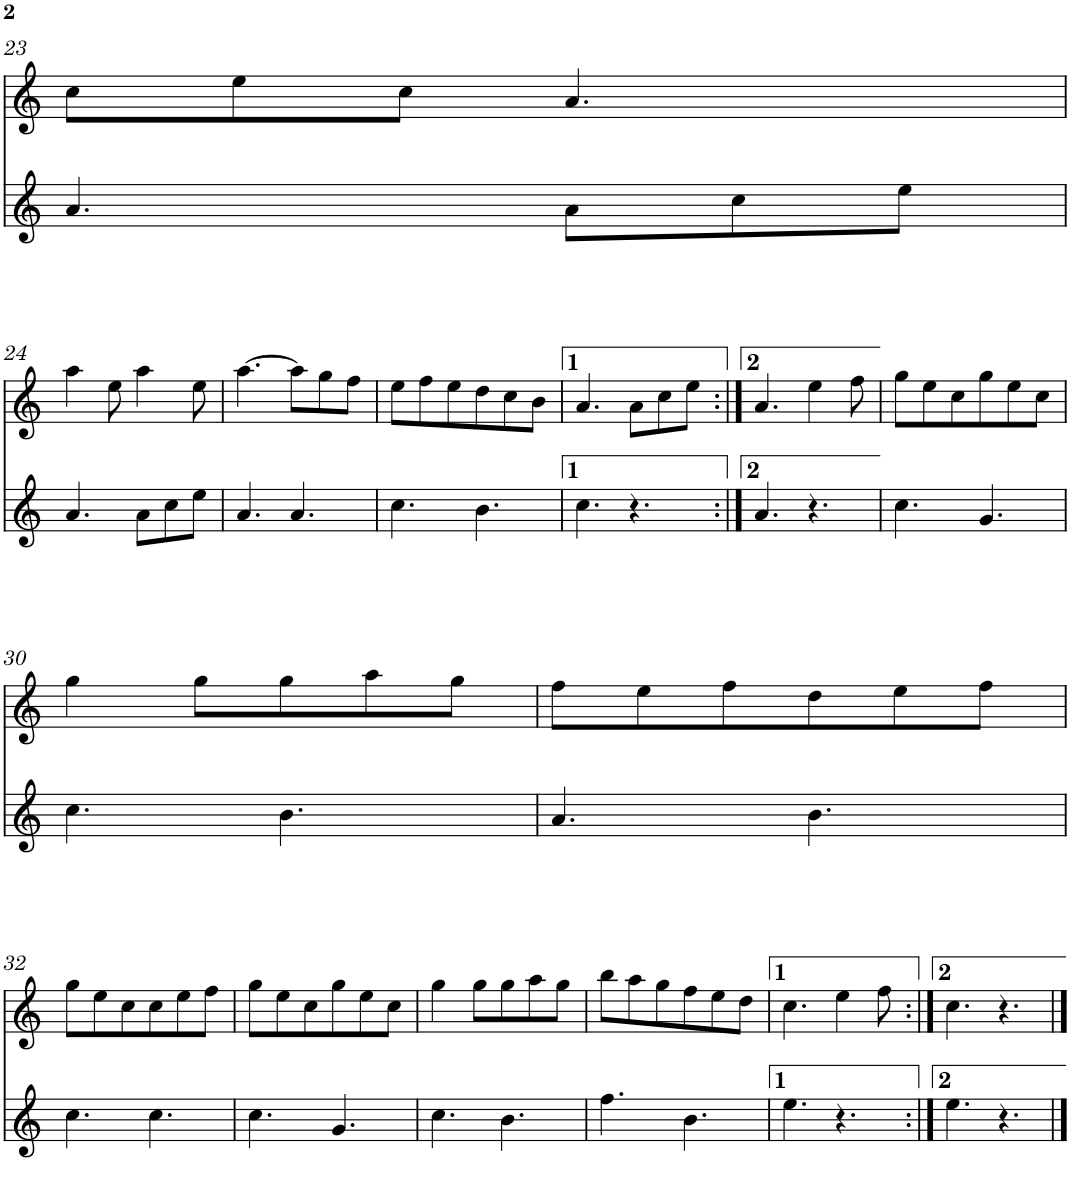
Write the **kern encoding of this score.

**kern	**kern
*part2	*part1
*staff2	*staff1
*I"Gralla 2	*I"Gralla 1
!!LO:PB:g=z
*clefG2	*clefG2
*k[]	*k[]
*M3/8	*M3/8
=23	=23
4.a/	8cc\L
.	8ee\
.	8cc\J
8a\L	4.a/
8cc\	.
8ee\J	.
!!LO:LB:g=z
=24	=24
4.a/	4aa\
.	8ee\
8a\L	4aa\
8cc\	.
8ee\J	8ee\
=25	=25
4.a/	[4.aa\
4.a/	8aa\L]
.	8gg\
.	8ff\J
=26	=26
4.cc\	8ee\L
.	8ff\
.	8ee\
4.b\	8dd\
.	8cc\
.	8b\J
=27	=27
4.cc\	4.a/
4.r	8a\L
.	8cc\
.	8ee\J
=28:|!	=28:|!
4.a/	4.a/
4.r	4ee\
.	8ff\
=29	=29
4.cc\	8gg\L
.	8ee\
.	8cc\
4.g/	8gg\
.	8ee\
.	8cc\J
!!LO:LB:g=z
=30	=30
4.cc\	4gg\
.	8gg\L
4.b\	8gg\
.	8aa\
.	8gg\J
=31	=31
4.a/	8ff\L
.	8ee\
.	8ff\
4.b\	8dd\
.	8ee\
.	8ff\J
!!LO:LB:g=z
=32	=32
4.cc\	8gg\L
.	8ee\
.	8cc\
4.cc\	8cc\
.	8ee\
.	8ff\J
=33	=33
4.cc\	8gg\L
.	8ee\
.	8cc\
4.g/	8gg\
.	8ee\
.	8cc\J
=34	=34
4.cc\	4gg\
.	8gg\L
4.b\	8gg\
.	8aa\
.	8gg\J
=35	=35
4.ff\	8bb\L
.	8aa\
.	8gg\
4.b\	8ff\
.	8ee\
.	8dd\J
=36	=36
4.ee\	4.cc\
4.r	4ee\
.	8ff\
=37:|!	=37:|!
4.ee\	4.cc\
4.r	4.r
==	==
*-	*-
